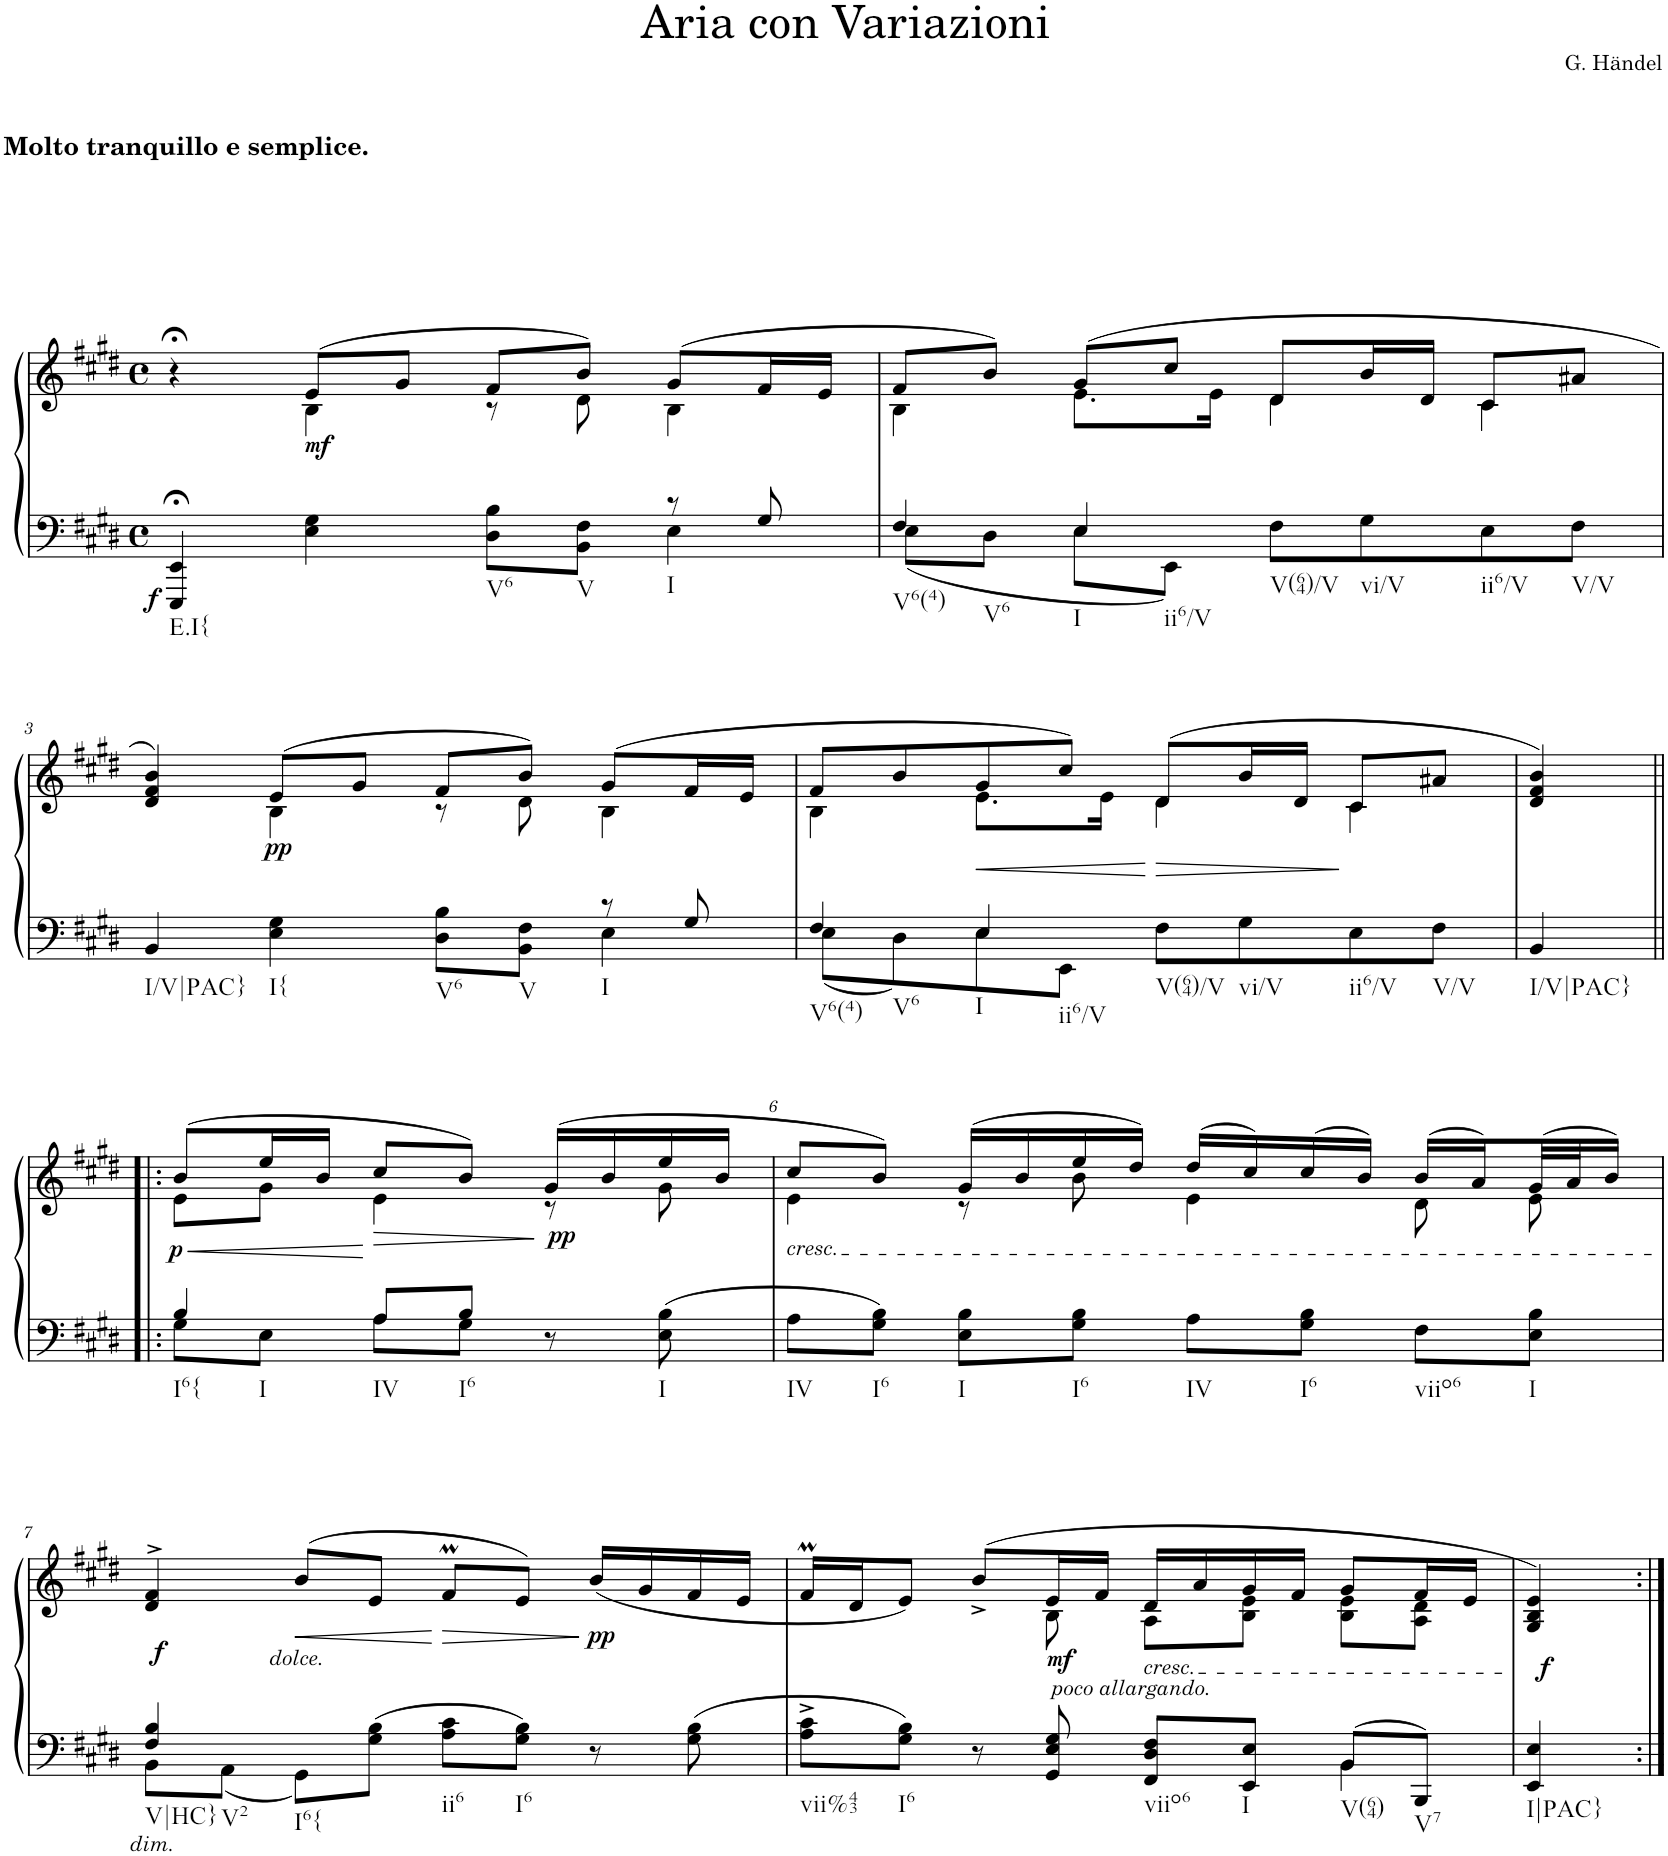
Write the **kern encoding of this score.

**kern	**kern	**dynam
*part1	*part1	*part1
*staff2	*staff1	*staff1/2
*I"Piano	*	*
*I'Pno.	*	*
*clefF4	*clefG2	*
*k[f#c#g#d#]	*k[f#c#g#d#]	*
*M4/4	*M4/4	*
*met(c)	*met(c)	*
=1	=1	=1
*^	*^	*
!	!	!LO:TX:a:B:t=Molto tranquillo e semplice.	!	!
!LO:TX:b:t=E.I{	!	!	!	!
!	!	!	!	!LO:DY:b=2
4EEE/;< 4EE/;<	2.ryy	4r;<	4ryy	f
!	!	!	!	!LO:DY:b
4E\ 4G#\	.	(8e/L	4B\	mf
.	.	8g#/J	.	.
!LO:TX:b:t=V6	!	!	!	!
8D#\ 8B\L	.	8f#/L	8r	.
!LO:TX:b:t=V	!	!	!	!
8BB\ 8F#\J	.	8b/J)	8d#\	.
!LO:TX:b:t=I	!	!	!	!
8r	4E\	(8g#/L	4B\	.
8G#/	.	16f#/L	.	.
.	.	16e/JJ	.	.
=2	=2	=2	=2	=2
!LO:TX:b:t=V6(4)	!	!	!	!
!LO:TX:b:t=V6	!	!	!	!
4F#/	8E\L	8f#/L	4B\	.
.	8D#\J	8b/J)	.	.
!LO:TX:b:t=I	!	!	!	!
!LO:TX:b:t=ii6/V	!	!	!	!
4E/	8E\L	(8g#/L	8.e\L	.
.	8EE\J	8cc#/J	.	.
.	.	.	16e\Jk	.
!LO:TX:b:t=V(64)/V	!	!	!	!
8F#\L	2ryy	8d#/L	4d#\	.
!LO:TX:b:t=vi/V	!	!	!	!
8G#\	.	16b/L	.	.
.	.	16d#/JJ	.	.
!LO:TX:b:t=ii6/V	!	!	!	!
8E\	.	8c#/L	4c#\	.
!LO:TX:b:t=V/V	!	!	!	!
8F#\J	.	8a#X/J	.	.
!!LO:LB:g=z	!!
=3	=3	=3	=3	=3
!LO:TX:b:t=I/V|PAC}	!	!	!	!
4BB/	2.ryy	4d#/ 4f#/ 4b/)	4ryy	.
!LO:TX:b:t=I{	!	!	!	!
!	!	!	!	!LO:DY:b
4E\ 4G#\	.	(8e/L	4B\	pp
.	.	8g#/J	.	.
!LO:TX:b:t=V6	!	!	!	!
8D#\ 8B\L	.	8f#/L	8r	.
!LO:TX:b:t=V	!	!	!	!
8BB\ 8F#\J	.	8b/J)	8d#\	.
!LO:TX:b:t=I	!	!	!	!
8r	4E\	(8g#/L	4B\	.
8G#/	.	16f#/L	.	.
.	.	16e/JJ	.	.
=4	=4	=4	=4	=4
!LO:TX:b:t=V6(4)	!	!	!	!
!LO:TX:b:t=V6	!	!	!	!
4F#/	8E\L	8f#/L	4B\	.
.	8D#\	8b/	.	.
!LO:TX:b:t=I	!	!	!	!
!LO:TX:b:t=ii6/V	!	!	!	!
!	!	!	!	!LO:HP:b
4E/	8E\	8g#/	8.e\L	<
.	8EE\J	8cc#/J)	.	.
.	.	.	16e\Jk	.
!LO:TX:b:t=V(64)/V	!	!	!	!
!	!	!	!	!LO:HP:n=1:b
8F#\L	2ryy	(8d#/L	4d#\	[ >
!LO:TX:b:t=vi/V	!	!	!	!
8G#\	.	16b/L	.	.
.	.	16d#/JJ	.	.
!LO:TX:b:t=ii6/V	!	!	!	!
8E\	.	8c#/L	4c#\	]
!LO:TX:b:t=V/V	!	!	!	!
8F#\J	.	8a#X/J	.	.
*v	*v	*	*	*
*	*v	*v	*
=5	=5	=5
!LO:TX:b:t=I/V|PAC}	!	!
4BB/	4d#/ 4f#/ 4b/)	.
!!LO:LB:g=z
=5X1!|:	=5X1!|:	=5X1!|:
*^	*	*
!LO:TX:b:t=I6{	!	!	!
!LO:TX:b:t=I	!	!	!
!	!	!	!LO:HP:b
*	*	*^	*
!	!	!	!	!LO:DY:n=1:b
4B/	8G#\L	(8b/L	8e\L	< p
!	!	!	!	!LO:HP:b
.	8E\J	16ee/L	8g#\J	<
.	.	16b/JJ	.	.
!LO:TX:b:t=IV	!	!	!	!
!	!	!	!	!LO:HP:n=1:b
8A/L	8A\L	8cc#/L	4e\	[ >
!LO:TX:b:t=I6	!	!	!	!
8B/J	8G#\J	8b/J)	.	.
!	!	!	!	!LO:DY:n=2:b
8r	4ryy	(16g#/LL	8r	[ pp
.	.	16b/	.	.
!LO:TX:b:t=I	!	!	!	!
8E\ 8B\	.	16ee/	8g#\	.
.	.	16b/JJ	.	.
*v	*v	*	*	*
=6	=6	=6	=6
!	!LO:TX:b:i:t=cresc.	!	!
!LO:TX:b:t=IV	!	!	!
8A\L	8cc#/L	4e\	.
!LO:TX:b:t=I6	!	!	!
8G#\ 8B\J	8b/J)	.	.
!LO:TX:b:t=I	!	!	!
8E\ 8B\L	(16g#/LL	8r	.
.	16b/	.	.
!LO:TX:b:t=I6	!	!	!
8G#\ 8B\J	16ee/	8b\	.
.	16dd#/JJ)	.	.
!LO:TX:b:t=IV	!	!	!
8A\L	(16dd#/LL	4e\	.
.	16cc#/)	.	.
!LO:TX:b:t=I6	!	!	!
8G#\ 8B\J	(16cc#/	.	.
.	16b/JJ)	.	.
!LO:TX:b:t=viio6	!	!	!
8F#\L	(16b/LL	8d#\	.
.	16a/)	.	.
!LO:TX:b:t=I	!	!	!
8E\ 8B\J	(32g#/L	8e\	.
.	32a/J	.	.
.	16b/JJ)	.	.
*	*v	*v	*
!!LO:LB:g=z
=7	=7	=7
*^	*	*
!LO:TX:b:i:t=dim.	!	!	!
!LO:TX:b:t=V|HC}	!	!	!
!LO:TX:b:t=V2	!	!	!
!	!	!	!LO:DY:b
4F#/ 4B/	8BB\L	4d#/^> 4f#/^>	f
.	8AA\J	.	.
!	!	!LO:TX:b:i:t=dolce.	!
!LO:TX:b:t=I6{	!	!	!
!LO:TX:b:t=ii6	!	!	!
!LO:TX:b:t=I6	!	!	!
!	!	!	!LO:HP:b
2ryy	8GG#\L	(>8b/L	<
.	8G#\ 8B\J	8e/J	.
.	8A\ 8c#\L	8f#M/L	]
.	8G#\ 8B\J	8e/J)	.
!	!	!	!LO:DY:n=1:b
8r	4ryy	(16b/LL	[ pp
.	.	16g#/	.
8G#\ 8B\	.	16f#/	.
.	.	16e/JJ	.
=8	=8	=8	=8
*	*	*^	*
!LO:TX:b:t=vii%43	!	!	!	!
8A\^> 8c#\^>L	2.ryy	16f#M/LL	4.ryy	.
.	.	16d#/J	.	.
!LO:TX:b:t=I6	!	!	!	!
8G#\ 8B\J	.	8e/J)	.	.
8r	.	(8b^/L	.	.
!	!	!LO:TX:b:i:t=poco allargando.	!	!
!	!	!	!	!LO:DY:b
8GG#/ 8E/ 8G#/	.	16e/L	8B\	mf
.	.	16f#/JJ	.	.
!	!	!LO:TX:b:i:t=cresc.	!	!
!LO:TX:b:t=viio6	!	!	!	!
8FF#/ 8D#/ 8F#/L	.	16d#/LL	8A\L	.
.	.	16a/	.	.
!LO:TX:b:t=I	!	!	!	!
8EE/ 8E/J	.	16g#/	8B\ 8e\J	.
.	.	16f#/JJ	.	.
!LO:TX:b:t=V(64)	!	!	!	!
8BB/L	4BB\	8g#/L	8B\ 8e\L	.
!LO:TX:b:t=V7	!	!	!	!
8BBB/J	.	16f#/L	8A\ 8d#\J	.
.	.	16e/JJ	.	.
*v	*v	*	*	*
*	*v	*v	*
=9	=9	=9
!LO:TX:b:t=I|PAC}	!	!
!	!	!LO:DY:b
4EE/ 4E/	4G#/ 4B/ 4e/)	f
=:|!	=:|!	=:|!
*-	*-	*-
